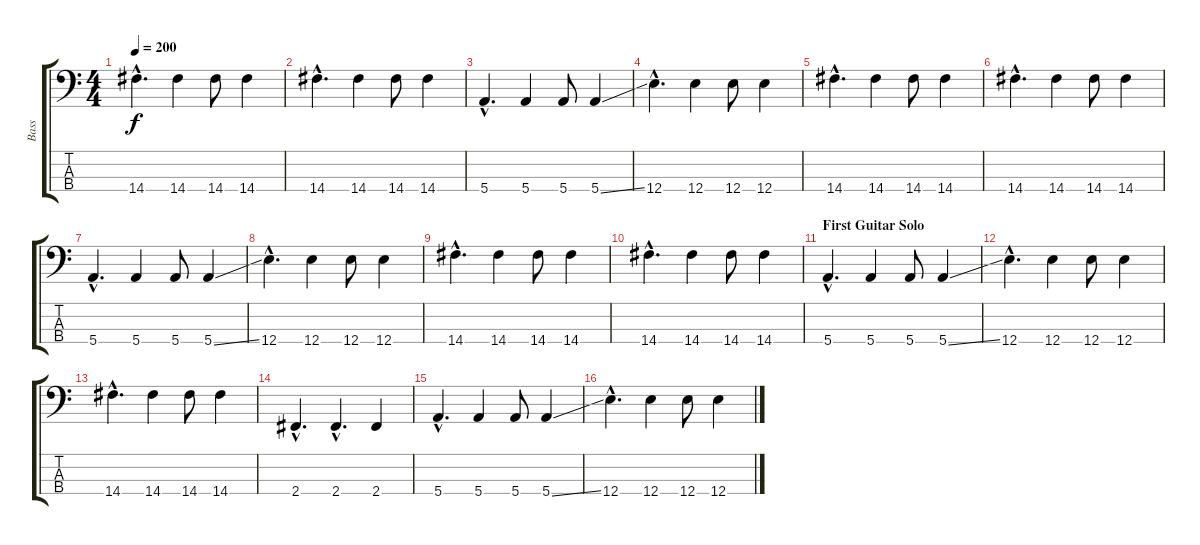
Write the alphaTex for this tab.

\track ("Bass" "Bass") {instrument electricbassfinger}
\staff {score tabs}
\tuning (G2 D2 A1 E1) {hide}
\ts (4 4)
\tempo 200
\clef f4
\ks c
14.4{hac}.4{d dy f} 14.4.4 14.4.8 14.4.4 |
14.4{hac}.4{d} 14.4.4 14.4.8 14.4.4 |
5.4{hac}.4{d} 5.4.4 5.4.8 5.4{ss}.4 |
12.4{hac}.4{d} 12.4.4 12.4.8 12.4.4 |
14.4{hac}.4{d} 14.4.4 14.4.8 14.4.4 |
14.4{hac}.4{d} 14.4.4 14.4.8 14.4.4 |
5.4{hac}.4{d} 5.4.4 5.4.8 5.4{ss}.4 |
12.4{hac}.4{d} 12.4.4 12.4.8 12.4.4 |
14.4{hac}.4{d} 14.4.4 14.4.8 14.4.4 |
14.4{hac}.4{d} 14.4.4 14.4.8 14.4.4 |
\section ("" "First Guitar Solo")
5.4{hac}.4{d} 5.4.4 5.4.8 5.4{ss}.4 |
12.4{hac}.4{d} 12.4.4 12.4.8 12.4.4 |
14.4{hac}.4{d} 14.4.4 14.4.8 14.4.4 |
2.4{hac}.4{d} 2.4{hac}.4{d} 2.4.4 |
5.4{hac}.4{d} 5.4.4 5.4.8 5.4{ss}.4 |
12.4{hac}.4{d} 12.4.4 12.4.8 12.4.4
